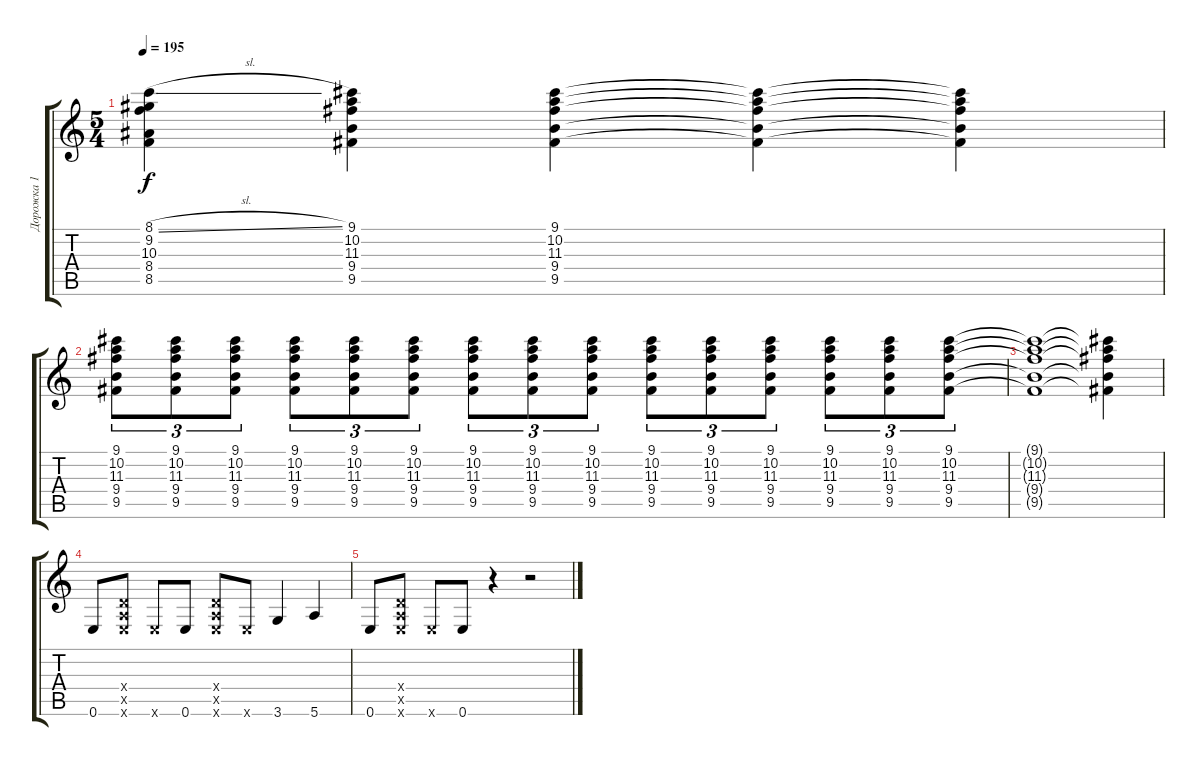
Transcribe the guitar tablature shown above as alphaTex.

\track ("Дорожка 1" "Дорожка 1") {instrument acousticguitarsteel}
\staff {score tabs}
\tuning (E4 B3 G3 D3 A2 E2) {hide}
\ts (5 4)
\tempo 195
\clef g2
\ks c
(8.1{sl} 9.2 10.3 8.4 8.5).4{dy f} (9.1 10.2 11.3 9.4 9.5).4 (9.1 10.2 11.3 9.4 9.5).4 (9.1{t} 10.2{t} 11.3{t} 9.4{t} 9.5{t}).4 (9.1{t} 10.2{t} 11.3{t} 9.4{t} 9.5{t}).4 |
(9.1 10.2 11.3 9.4 9.5).8{tu (3 2)} (9.1 10.2 11.3 9.4 9.5).8{tu (3 2)} (9.1 10.2 11.3 9.4 9.5).8{tu (3 2)} (9.1 10.2 11.3 9.4 9.5).8{tu (3 2)} (9.1 10.2 11.3 9.4 9.5).8{tu (3 2)} (9.1 10.2 11.3 9.4 9.5).8{tu (3 2)} (9.1 10.2 11.3 9.4 9.5).8{tu (3 2)} (9.1 10.2 11.3 9.4 9.5).8{tu (3 2)} (9.1 10.2 11.3 9.4 9.5).8{tu (3 2)} (9.1 10.2 11.3 9.4 9.5).8{tu (3 2)} (9.1 10.2 11.3 9.4 9.5).8{tu (3 2)} (9.1 10.2 11.3 9.4 9.5).8{tu (3 2)} (9.1 10.2 11.3 9.4 9.5).8{tu (3 2)} (9.1 10.2 11.3 9.4 9.5).8{tu (3 2)} (9.1 10.2 11.3 9.4 9.5).8{tu (3 2)} |
(9.1{t} 10.2{t} 11.3{t} 9.4{t} 9.5{t}).1 (9.1{t} 10.2{t} 11.3{t} 9.4{t} 9.5{t}).4 |
0.6.8 (0.4{x} 0.5{x} 0.6{x}).8 0.6{x}.8 0.6.8 (0.4{x} 0.5{x} 0.6{x}).8 0.6{x}.8 3.6.4 5.6.4 |
0.6.8 (0.4{x} 0.5{x} 0.6{x}).8 0.6{x}.8 0.6.8 r.4 r.2
